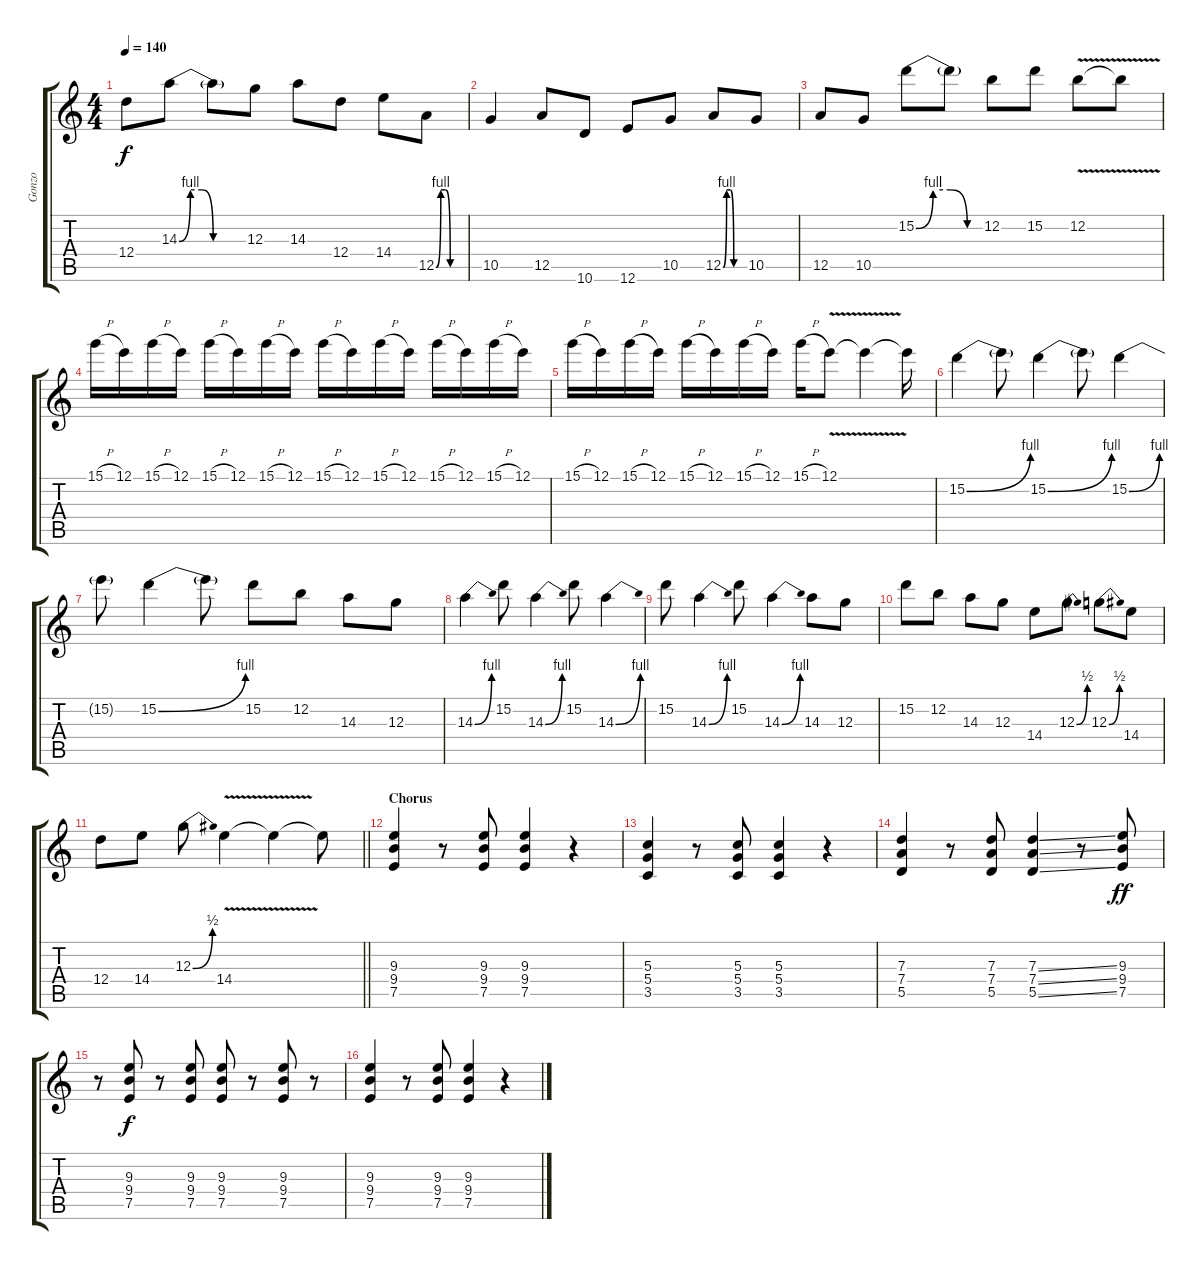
\track ("Gonzo" "Gonzo") {instrument overdrivenguitar}
\staff {score tabs}
\tuning (E4 B3 G3 D3 A2 E2) {hide}
\ts (4 4)
\tempo 140
\clef g2
\ks c
12.4.8{dy f} 14.3{be (custom 0 0 10 4 20 4 30 0 60 0)}.8 14.3{t}.8 12.3.8 14.3.8 12.4.8 14.4.8 12.5{be (custom 0 0 10 4 20 4 30 0 60 0)}.8 |
10.5.4 12.5.8 10.6.8 12.6.8 10.5.8 12.5{be (custom 0 0 10 4 20 4 30 0 60 0)}.8 10.5.8 |
12.5.8 10.5.8 15.2{be (custom 0 0 15 4 30 4 45 0 60 0)}.8 15.2{t}.8 12.2.8 15.2.8 12.2{v}.8 12.2{t}.8 |
15.1{h}.16 12.1.16 15.1{h}.16 12.1.16 15.1{h}.16 12.1.16 15.1{h}.16 12.1.16 15.1{h}.16 12.1.16 15.1{h}.16 12.1.16 15.1{h}.16 12.1.16 15.1{h}.16 12.1.16 |
15.1{h}.16 12.1.16 15.1{h}.16 12.1.16 15.1{h}.16 12.1.16 15.1{h}.16 12.1.16 15.1{h}.16 12.1{v}.8 12.1{t}.4 12.1{t}.16 |
15.2{be (bend 0 0 60 4)}.4 15.2{t}.8 15.2{be (bend 0 0 60 4)}.4 15.2{t}.8 15.2{be (bend 0 0 60 4)}.4 |
15.2{t}.8 15.2{be (bend 0 0 60 4)}.4 15.2{t}.8 15.2.8 12.2.8 14.3.8 12.3.8 |
14.3{be (bend 0 0 60 4)}.4 15.2.8 14.3{be (bend 0 0 60 4)}.4 15.2.8 14.3{be (bend 0 0 60 4)}.4 |
15.2.8 14.3{be (bend 0 0 60 4)}.4 15.2.8 14.3{be (bend 0 0 60 4)}.4 14.3.8 12.3.8 |
15.2.8 12.2.8 14.3.8 12.3.8 14.4.8 12.3{be (bend 0 0 60 2)}.8 12.3{be (bend 0 0 60 2)}.8 14.4.8 |
\barLineRight lightlight
12.4.8 14.4.8 12.3{be (bend 0 0 60 2)}.8 14.4{v}.4 14.4{t}.4 14.4{t}.8 |
\section ("" "Chorus")
(9.3 9.4 7.5).4{volume 13} r.8 (9.3 9.4 7.5).8 (9.3 9.4 7.5).4 r.4 |
(5.3 5.4 3.5).4 r.8 (5.3 5.4 3.5).8 (5.3 5.4 3.5).4 r.4 |
(7.3 7.4 5.5).4 r.8 (7.3 7.4 5.5).8 (7.3{ss} 7.4{ss} 5.5{ss}).4 r.8 (9.3 9.4 7.5).8{dy ff} |
r.8 (9.3 9.4 7.5).8{dy f} r.8 (9.3 9.4 7.5).8 (9.3 9.4 7.5).8 r.8 (9.3 9.4 7.5).8 r.8 |
(9.3 9.4 7.5).4 r.8 (9.3 9.4 7.5).8 (9.3 9.4 7.5).4 r.4
